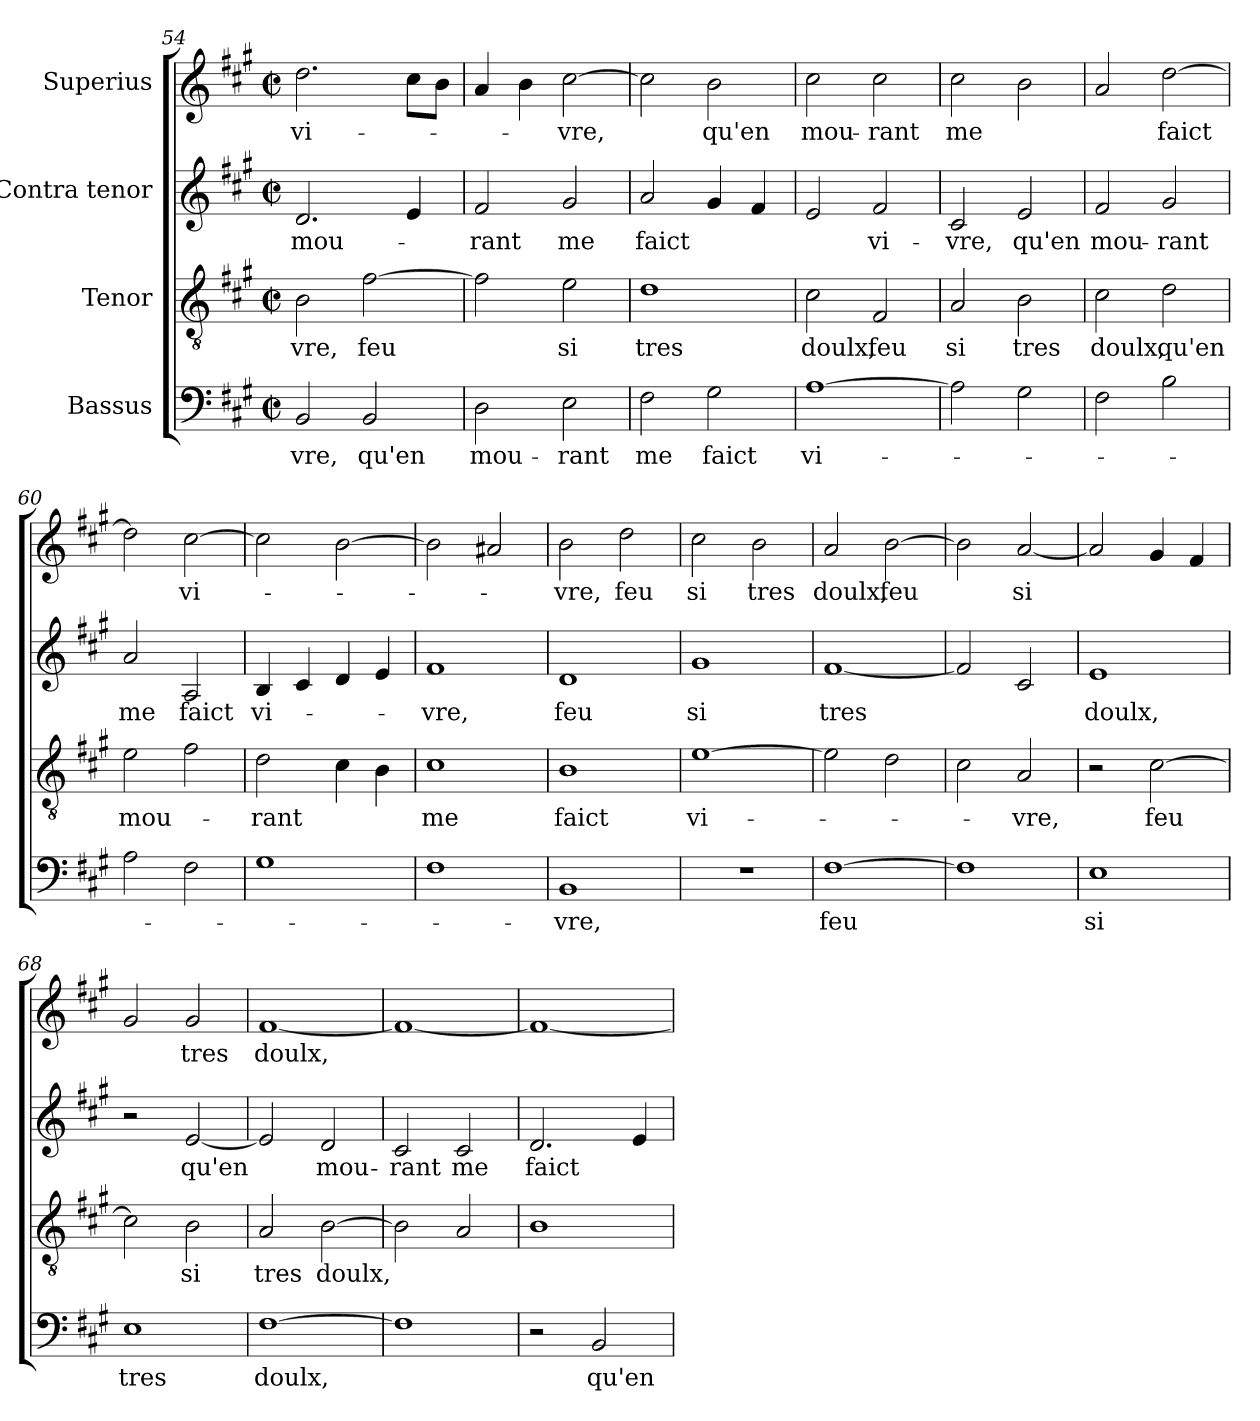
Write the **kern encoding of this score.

**kern	**text	**kern	**text	**kern	**text	**kern	**text
*part4	*part4	*part3	*part3	*part2	*part2	*part1	*part1
*staff4	*staff4	*staff3	*staff3	*staff2	*staff2	*staff1	*staff1
*I"Bassus	*	*I"Tenor	*	*I"Contra tenor	*	*I"Superius	*
*clefF4	*	*clefGv2	*	*clefG2	*	*clefG2	*
*k[f#c#g#]	*	*k[f#c#g#]	*	*k[f#c#g#]	*	*k[f#c#g#]	*
*A:	*	*A:	*	*A:	*	*A:	*
*M2/2	*	*M2/2	*	*M2/2	*	*M2/2	*
*met(c|)	*	*met(c|)	*	*met(c|)	*	*met(c|)	*
=54	=54	=54	=54	=54	=54	=54	=54
!	!LO:LY:b	!	!LO:LY:b	!	!LO:LY:b	!	!LO:LY:b
2BB/	-vre,	2B\	-vre,	2.d/	mou-	2.dd\	vi-
!	!LO:LY:b	!	!LO:LY:b	!	!	!	!
2BB/	qu'en	[2f#\	feu	.	.	.	.
.	.	.	.	4e/	.	8cc#\L	.
.	.	.	.	.	.	8b\J	.
=55	=55	=55	=55	=55	=55	=55	=55
!	!LO:LY:b	!	!	!	!LO:LY:b	!	!
2D\	mou-	2f#\]	.	2f#/	-rant	4a/	.
.	.	.	.	.	.	4b\	.
!	!LO:LY:b	!	!LO:LY:b	!	!LO:LY:b	!	!LO:LY:b
2E\	-rant	2e\	si	2g#/	me	[2cc#\	-vre,
=56	=56	=56	=56	=56	=56	=56	=56
!	!LO:LY:b	!	!LO:LY:b	!	!LO:LY:b	!	!
2F#\	me	1d	tres	2a/	faict	2cc#\]	.
!	!LO:LY:b	!	!	!	!	!	!LO:LY:b
2G#\	faict	.	.	4g#/	.	2b\	qu'en
.	.	.	.	4f#/	.	.	.
!!LO:LB:g=z
=57	=57	=57	=57	=57	=57	=57	=57
!	!LO:LY:b	!	!LO:LY:b	!	!	!	!LO:LY:b
[1A	vi-	2c#\	doulx,	2e/	.	2cc#\	mou-
!	!	!	!LO:LY:b	!	!LO:LY:b	!	!LO:LY:b
.	.	2F#/	feu	2f#/	vi-	2cc#\	-rant
=58	=58	=58	=58	=58	=58	=58	=58
!	!	!	!LO:LY:b	!	!LO:LY:b	!	!LO:LY:b
2A\]	.	2A/	si	2c#/	-vre,	2cc#\	me
!	!	!	!LO:LY:b	!	!LO:LY:b	!	!
2G#\	.	2B\	tres	2e/	qu'en	2b\	.
=59	=59	=59	=59	=59	=59	=59	=59
!	!	!	!LO:LY:b	!	!LO:LY:b	!	!
2F#\	.	2c#\	doulx,	2f#/	mou-	2a/	.
!	!	!	!LO:LY:b	!	!LO:LY:b	!	!LO:LY:b
2B\	.	2d\	qu'en	2g#/	-rant	[2dd\	faict
=60	=60	=60	=60	=60	=60	=60	=60
!	!	!	!LO:LY:b	!	!LO:LY:b	!	!
2A\	.	2e\	mou-	2a/	me	2dd\]	.
!	!	!	!	!	!LO:LY:b	!	!LO:LY:b
2F#\	.	2f#\	.	2A/	faict	[2cc#\	vi-
=61	=61	=61	=61	=61	=61	=61	=61
!	!	!	!LO:LY:b	!	!LO:LY:b	!	!
1G#	.	2d\	-rant	4B/	vi-	2cc#\]	.
.	.	.	.	4c#/	.	.	.
.	.	4c#\	.	4d/	.	[2b\	.
.	.	4B\	.	4e/	.	.	.
=62	=62	=62	=62	=62	=62	=62	=62
!	!	!	!LO:LY:b	!	!LO:LY:b	!	!
1F#	.	1c#	me	1f#	-vre,	2b\]	.
.	.	.	.	.	.	2a#X/	.
=63	=63	=63	=63	=63	=63	=63	=63
!	!LO:LY:b	!	!LO:LY:b	!	!LO:LY:b	!	!LO:LY:b
1BB	-vre,	1B	faict	1d	feu	2b\	-vre,
!	!	!	!	!	!	!	!LO:LY:b
.	.	.	.	.	.	2dd\	feu
!!LO:PB:g=z
=64	=64	=64	=64	=64	=64	=64	=64
!	!	!	!LO:LY:b	!	!LO:LY:b	!	!LO:LY:b
1r	.	[1e	vi-	1g#	si	2cc#\	si
!	!	!	!	!	!	!	!LO:LY:b
.	.	.	.	.	.	2b\	tres
=65	=65	=65	=65	=65	=65	=65	=65
!	!LO:LY:b	!	!	!	!LO:LY:b	!	!LO:LY:b
[1F#	feu	2e\]	.	[1f#	tres	2a/	doulx,
!	!	!	!	!	!	!	!LO:LY:b
.	.	2d\	.	.	.	[2b\	feu
=66	=66	=66	=66	=66	=66	=66	=66
1F#]	.	2c#\	.	2f#/]	.	2b\]	.
!	!	!	!LO:LY:b	!	!	!	!LO:LY:b
.	.	2A/	-vre,	2c#/	.	[2a/	si
=67	=67	=67	=67	=67	=67	=67	=67
!	!LO:LY:b	!	!	!	!LO:LY:b	!	!
1E	si	2r	.	1e	doulx,	2a/]	.
!	!	!	!LO:LY:b	!	!	!	!
.	.	[2c#\	feu	.	.	4g#/	.
.	.	.	.	.	.	4f#/	.
=68	=68	=68	=68	=68	=68	=68	=68
!	!LO:LY:b	!	!	!	!	!	!
1E	tres	2c#\]	.	2r	.	2g#/	.
!	!	!	!LO:LY:b	!	!LO:LY:b	!	!LO:LY:b
.	.	2B\	si	[2e/	qu'en	2g#/	tres
=69	=69	=69	=69	=69	=69	=69	=69
!	!LO:LY:b	!	!LO:LY:b	!	!	!	!LO:LY:b
[1F#	doulx,	2A/	tres	2e/]	.	[1f#	doulx,
!	!	!	!LO:LY:b	!	!LO:LY:b	!	!
.	.	[2B\	doulx,	2d/	mou-	.	.
=70	=70	=70	=70	=70	=70	=70	=70
!	!	!	!	!	!LO:LY:b	!	!
1F#]	.	2B\]	.	2c#/	-rant	1f#_	.
!	!	!	!	!	!LO:LY:b	!	!
.	.	2A/	.	2c#/	me	.	.
=71	=71	=71	=71	=71	=71	=71	=71
!	!	!	!	!	!LO:LY:b	!	!
2r	.	1B	.	2.d/	faict	1f#_	.
!	!LO:LY:b	!	!	!	!	!	!
2BB/	qu'en	.	.	.	.	.	.
.	.	.	.	4e/	.	.	.
=	=	=	=	=	=	=	=
*-	*-	*-	*-	*-	*-	*-	*-
